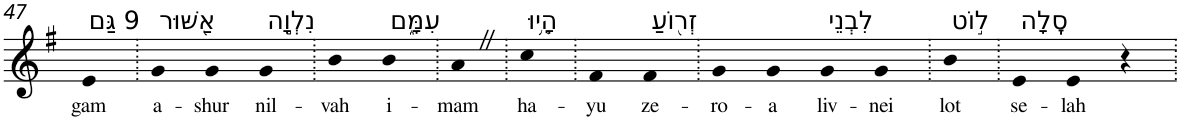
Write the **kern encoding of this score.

**kern	**text
*part1	*part1
*staff1	*staff1
*I"Piano	*
*I'Pno	*
!!LO:PB:g=z
*clefG2	*
*k[f#]	*
*G:	*
=47	=47
!LO:TX:a:t=9 גַּם	!
!	!LO:LY:b
4e	gam
=48.	=48.
!LO:TX:a:t=אַ֭שּׁוּר	!
!	!LO:LY:b
4g	a-
!	!LO:LY:b
4g	-shur
!LO:TX:a:t=נִלְוָ֣ה	!
!	!LO:LY:b
4g	nil-
=49.	=49.
!	!LO:LY:b
4b	-vah
!LO:TX:a:t=עִמָּ֑ם	!
!	!LO:LY:b
4b	i-
=50.	=50.
!	!LO:LY:b
4aZ	-mam
=51.	=51.
!LO:TX:a:t=הָ֤י֥וּ	!
!	!LO:LY:b
4cc	ha-
=52.	=52.
!	!LO:LY:b
4f#	-yu
!LO:TX:a:t=זְר֖וֹעַ	!
!	!LO:LY:b
4f#	ze-
=53.	=53.
!	!LO:LY:b
4g	-ro-
!	!LO:LY:b
4g	-a
!LO:TX:a:t=לִבְנֵי	!
!	!LO:LY:b
4g	liv-
!	!LO:LY:b
4g	-nei
=54.	=54.
!LO:TX:a:t=ל֣וֹט	!
!	!LO:LY:b
4b	lot
=55.	=55.
!LO:TX:a:t=סֶֽלָה	!
!	!LO:LY:b
4e	se-
!	!LO:LY:b
4e	-lah
4r	.
=.	=.
*-	*-
